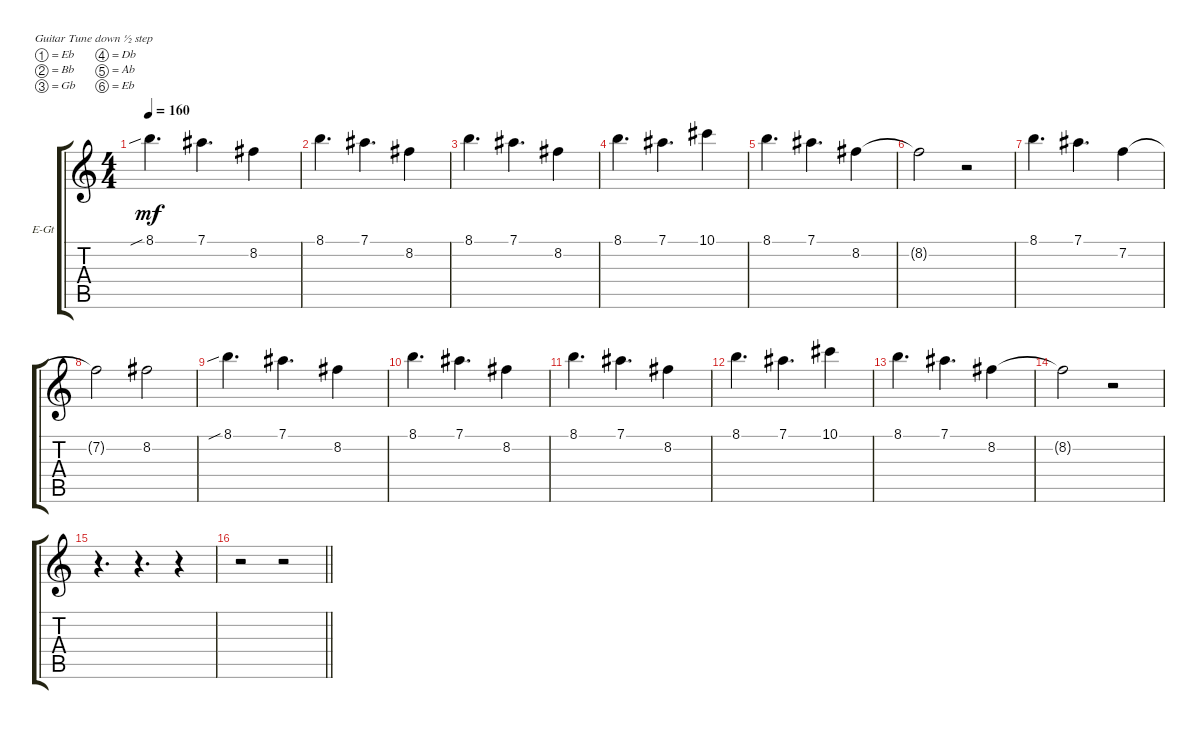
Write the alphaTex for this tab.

\bracketExtendMode groupsimilarinstruments
\firstSystemTrackNameOrientation horizontal
\otherSystemsTrackNameOrientation horizontal
\track ("Clean" "E-Gt") {instrument electricguitarclean}
\staff {score tabs}
\tuning (Eb4 Bb3 Gb3 Db3 Ab2 Eb2)
\ts (4 4)
\tempo 160
\clef g2
\ks c
8.1{sib}.4{d dy mf} 7.1.4{d} 8.2.4 |
8.1.4{d} 7.1.4{d} 8.2.4 |
8.1.4{d} 7.1.4{d} 8.2.4 |
8.1.4{d} 7.1.4{d} 10.1.4 |
8.1.4{d} 7.1.4{d} 8.2.4 |
8.2{t}.2 r.2 |
8.1.4{d} 7.1.4{d} 7.2.4 |
7.2{t}.2 8.2.2 |
8.1{sib}.4{d} 7.1.4{d} 8.2.4 |
8.1.4{d} 7.1.4{d} 8.2.4 |
8.1.4{d} 7.1.4{d} 8.2.4 |
8.1.4{d} 7.1.4{d} 10.1.4 |
8.1.4{d} 7.1.4{d} 8.2.4 |
8.2{t}.2 r.2 |
r.4{d} r.4{d} r.4 |
\barLineRight lightlight
r.2 r.2
